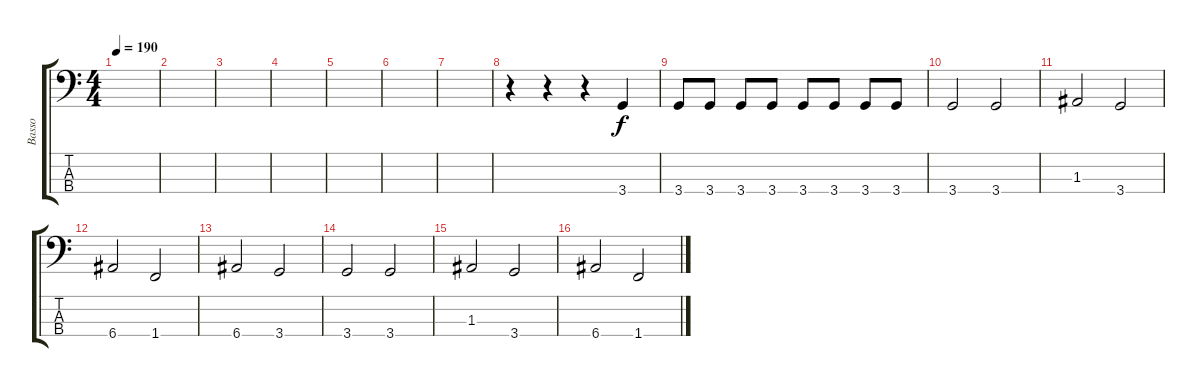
\track ("Basso" "Basso") {instrument electricbasspick}
\staff {score tabs}
\tuning (G2 D2 A1 E1) {hide}
\ts (4 4)
\tempo 190
\clef f4
\ks c
|
|
|
|
|
|
|
r.4 r.4 r.4 3.4.4 |
3.4.8 3.4.8 3.4.8 3.4.8 3.4.8 3.4.8 3.4.8 3.4.8 |
3.4.2 3.4.2 |
1.3.2 3.4.2 |
6.4.2 1.4.2 |
6.4.2 3.4.2 |
3.4.2 3.4.2 |
1.3.2 3.4.2 |
6.4.2 1.4.2
